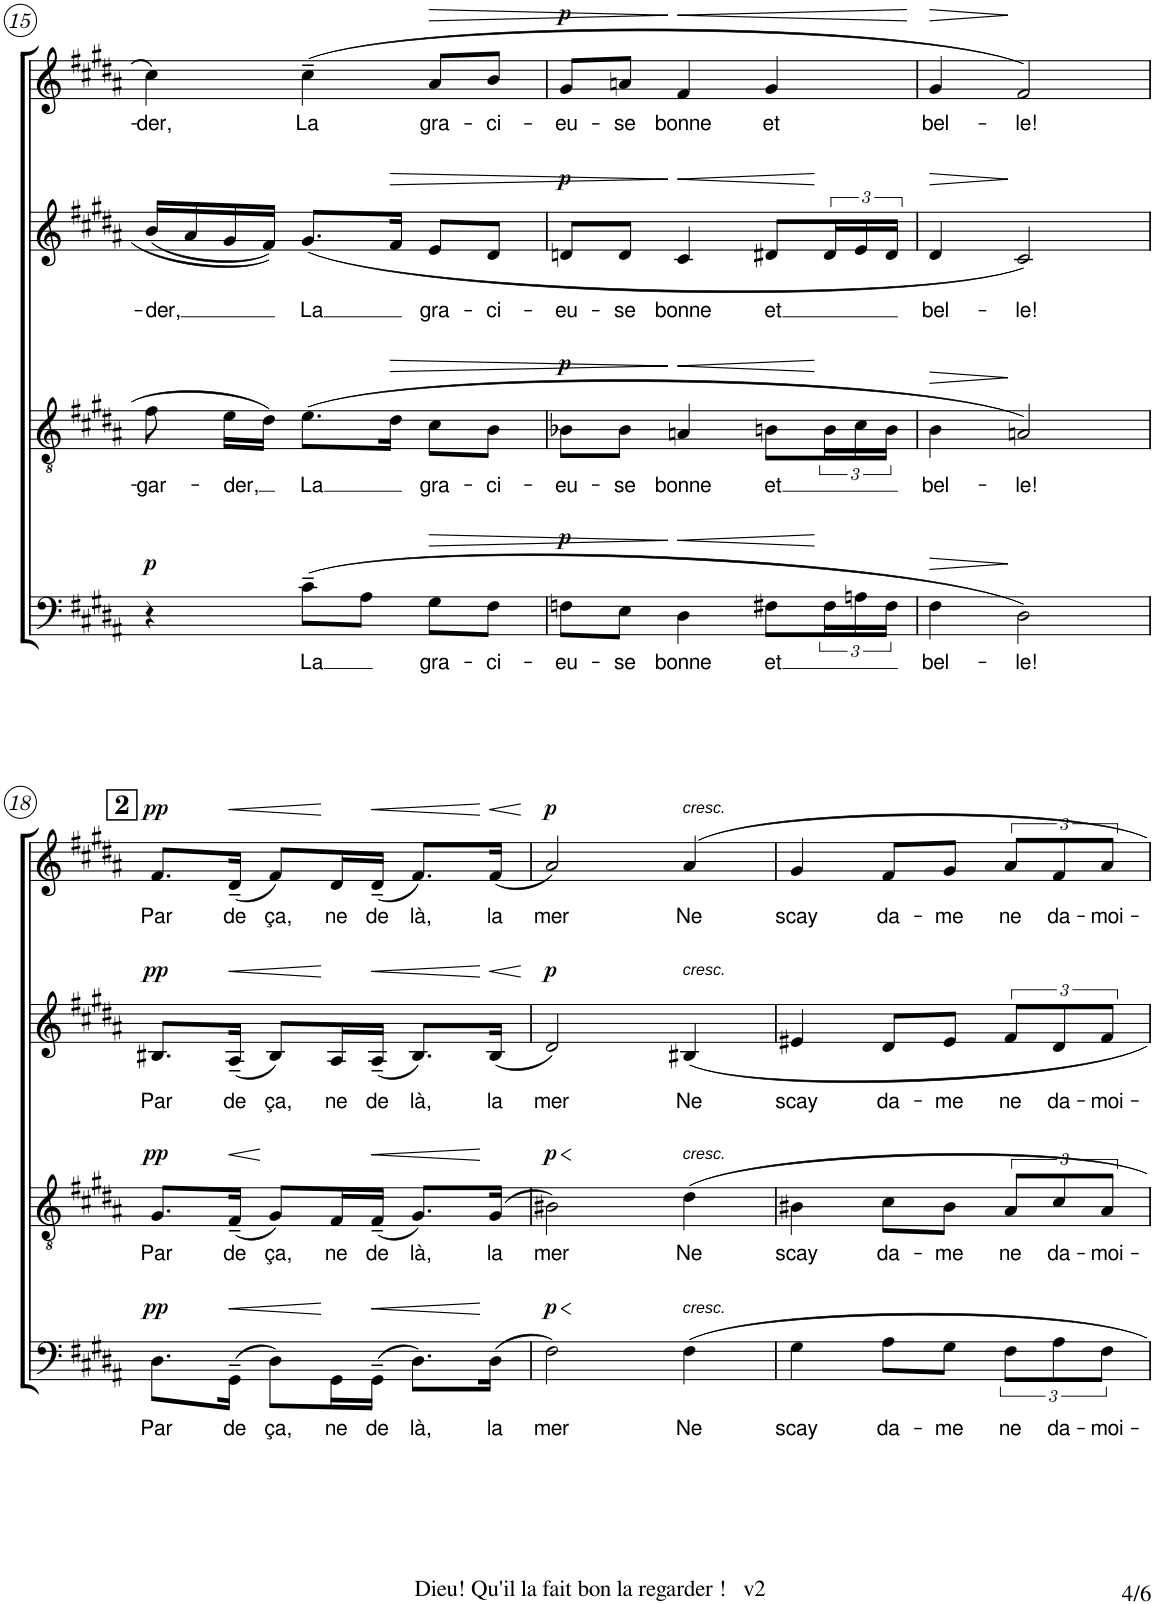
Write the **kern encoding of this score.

**kern	**text	**dynam	**kern	**text	**dynam	**kern	**text	**dynam	**kern	**text	**dynam
*part4	*part4	*part4	*part3	*part3	*part3	*part2	*part2	*part2	*part1	*part1	*part1
*staff4	*staff4	*staff4	*staff3	*staff3	*staff3	*staff2	*staff2	*staff2	*staff1	*staff1	*staff1
*I"Bass	*	*	*I"Tenor	*	*	*I"Alto	*	*	*I"Soprano	*	*
!!LO:PB:g=z
*clefF4	*	*	*clefGv2	*	*	*clefG2	*	*	*clefG2	*	*
*Trd7c12	*	*	*	*	*	*	*	*	*	*	*
*k[f#c#g#d#a#]	*	*	*k[f#c#g#d#a#]	*	*	*k[f#c#g#d#a#]	*	*	*k[f#c#g#d#a#]	*	*
*B:	*	*	*B:	*	*	*B:	*	*	*B:	*	*
*M3/4	*	*	*M3/4	*	*	*M3/4	*	*	*M3/4	*	*
=15	=15	=15	=15	=15	=15	=15	=15	=15	=15	=15	=15
!	!	!LO:DY:a	!	!LO:LY:b	!	!	!LO:LY:b	!	!	!LO:LY:b	!
4r	.	p	8f#\	-gar-	.	(16b/LL	-der,	.	4cc#\	-der,	.
.	.	.	.	.	.	16a#/	.	.	.	.	.
!	!	!	!	!LO:LY:b	!	!	!	!	!	!	!
.	.	.	16e\LL	-der,	.	16g#/	.	.	.	.	.
.	.	.	16d#\JJ	.	.	16f#/JJ)	.	.	.	.	.
!	!LO:LY:b	!	!	!LO:LY:b	!	!	!LO:LY:b	!	!	!LO:LY:b	!
(8c#~\L	La	.	(8.e\L	La	.	(8.g#/L	La	.	(4cc#~\	La	.
8A#\J	.	.	.	.	.	.	.	.	.	.	.
!	!	!	!	!	!LO:HP:b	!	!	!LO:HP:b	!	!	!
.	.	.	16d#\Jk	.	>	16f#/Jk	.	>	.	.	.
!	!LO:LY:b	!LO:HP:b	!	!LO:LY:b	!	!	!LO:LY:b	!	!	!LO:LY:b	!LO:HP:b
8G#\L	gra-	>	8c#\L	gra-	.	8e/L	gra-	.	8a#/L	gra-	>
!	!LO:LY:b	!	!	!LO:LY:b	!	!	!LO:LY:b	!	!	!LO:LY:b	!
8F#\J	-ci-	.	8B\J	-ci-	.	8d#/J	-ci-	.	8b/J	-ci-	.
=16	=16	=16	=16	=16	=16	=16	=16	=16	=16	=16	=16
!	!LO:LY:b	!LO:DY:a	!	!LO:LY:b	!LO:DY:a	!	!LO:LY:b	!LO:DY:a	!	!LO:LY:b	!LO:DY:a
8Fn\L	-eu-	p	8B-X\L	-eu-	p	8dn/L	-eu-	p	8g#/L	-eu-	p
!	!LO:LY:b	!	!	!LO:LY:b	!	!	!LO:LY:b	!	!	!LO:LY:b	!
8E\J	-se	.	8B-\J	-se	.	8d/J	-se	.	8an/J	-se	.
!	!LO:LY:b	!LO:HP:b	!	!LO:LY:b	!LO:HP:n=1:b	!	!LO:LY:b	!LO:HP:n=1:b	!	!LO:LY:b	!LO:HP:n=1:b
4D#\	bonne	<	4An/	bonne	] <	4c#/	bonne	] <	4f#/	bonne	] <
!	!LO:LY:b	!	!	!LO:LY:b	!	!	!LO:LY:b	!	!	!LO:LY:b	!
8F#X\L	et	.	8Bn\L	et	.	8d#X/L	et	.	4g#/	et	.
24F#\L	.	]	24B\L	.	[	24d#/L	.	[	.	.	.
24An\	.	.	24c#\	.	.	24e/	.	.	.	.	.
24F#\JJ	.	.	24B\JJ	.	.	24d#/JJ	.	.	.	.	.
.	.	.	.	.	.	.	.	.	.	.	[
=17	=17	=17	=17	=17	=17	=17	=17	=17	=17	=17	=17
!	!LO:LY:b	!LO:HP:b	!	!LO:LY:b	!LO:HP:b	!	!LO:LY:b	!LO:HP:b	!	!LO:LY:b	!LO:HP:b
4F#\	bel-	>	4B\	bel-	>	4d#/	bel-	>	4g#/	bel-	>
!	!LO:LY:b	!	!	!LO:LY:b	!	!	!LO:LY:b	!	!	!LO:LY:b	!
2D#\)	-le!	[	2An/)	-le!	]	2c#/)	-le!	]	2f#/)	-le!	]
!!LO:LB:g=z
!!LO:REH:place=s1:a:B:cj:fs=14:t=2
=18	=18	=18	=18	=18	=18	=18	=18	=18	=18	=18	=18
!	!LO:LY:b	!LO:DY:a	!	!LO:LY:b	!LO:DY:a	!	!LO:LY:b	!LO:DY:a	!	!LO:LY:b	!LO:DY:a
8.D#\L	Par	pp	8.G#/L	Par	pp	8.B#X/L	Par	pp	8.f#/L	Par	pp
!	!LO:LY:b	!LO:HP:b	!	!LO:LY:b	!LO:HP:b	!	!LO:LY:b	!LO:HP:b	!	!LO:LY:b	!LO:HP:b
(16GG#~\Jk	de	<	(16F#~/Jk	de	<	(16A#~/Jk	de	<	(16d#~/Jk	de	<
!	!LO:LY:b	!	!	!LO:LY:b	!	!	!LO:LY:b	!	!	!LO:LY:b	!
8D#\L)	ça,	.	8G#/L)	ça,	[	8B#/L)	ça,	.	8f#/L)	ça,	.
!	!LO:LY:b	!	!	!LO:LY:b	!	!	!LO:LY:b	!	!	!LO:LY:b	!
16GG#\L	ne	]	16F#/L	ne	.	16A#/L	ne	[	16d#/L	ne	[
!	!LO:LY:b	!LO:HP:b	!	!LO:LY:b	!LO:HP:b	!	!LO:LY:b	!LO:HP:b	!	!LO:LY:b	!LO:HP:b
(16GG#~\JJ	de	<	(16F#~/JJ	de	<	(16A#~/JJ	de	<	(16d#~/JJ	de	<
!	!LO:LY:b	!	!	!LO:LY:b	!	!	!LO:LY:b	!	!	!LO:LY:b	!
8.D#\L)	là,	.	8.G#/L)	là,	.	8.B#/L)	là,	.	8.f#/L)	là,	.
!	!LO:LY:b	!	!	!LO:LY:b	!	!	!LO:LY:b	!LO:HP:n=1:b	!	!LO:LY:b	!LO:HP:n=1:b
(16D#\Jk	la	[	(16G#/Jk	la	[	(16B#/Jk	la	[ <	(16f#/Jk	la	[ <
.	.	[	.	.	.	.	.	[	.	.	[
=19	=19	=19	=19	=19	=19	=19	=19	=19	=19	=19	=19
!	!LO:LY:b	!LO:DY:a	!	!LO:LY:b	!LO:DY:a	!	!LO:LY:b	!LO:DY:a	!	!LO:LY:b	!LO:DY:a
2F#\)	mer	p	2B#X\)	mer	p	2d#/)	mer	p	2a#/)	mer	p
!	!	!	!	!	!	!	!	!	!LO:TX:a:i:t=cresc.	!	!
!	!	!	!	!	!	!LO:TX:a:i:t=cresc.	!	!	!	!	!
!	!	!	!LO:TX:a:i:t=cresc.	!	!	!	!	!	!	!	!
!LO:TX:a:i:t=cresc.	!	!	!	!	!	!	!	!	!	!	!
!	!LO:LY:b	!	!	!LO:LY:b	!	!	!LO:LY:b	!	!	!LO:LY:b	!
4F#\	Ne	.	4d#\	Ne	.	4B#X/	Ne	.	4a#/	Ne	.
=20	=20	=20	=20	=20	=20	=20	=20	=20	=20	=20	=20
!	!LO:LY:b	!	!	!LO:LY:b	!	!	!LO:LY:b	!	!	!LO:LY:b	!
4G#\	scay	.	4B#X\	scay	.	4e#X/	scay	.	4g#/	scay	.
!	!LO:LY:b	!	!	!LO:LY:b	!	!	!LO:LY:b	!	!	!LO:LY:b	!
8A#\L	da-	.	8c#\L	da-	.	8d#/L	da-	.	8f#/L	da-	.
!	!LO:LY:b	!	!	!LO:LY:b	!	!	!LO:LY:b	!	!	!LO:LY:b	!
8G#\J	-me	.	8B#\J	-me	.	8e#/J	-me	.	8g#/J	-me	.
!	!LO:LY:b	!	!	!LO:LY:b	!	!	!LO:LY:b	!	!	!LO:LY:b	!
12F#\L	ne	.	12A#/L	ne	.	12f#/L	ne	.	12a#/L	ne	.
!	!LO:LY:b	!	!	!LO:LY:b	!	!	!LO:LY:b	!	!	!LO:LY:b	!
12A#\	da-	.	12c#/	da-	.	12d#/	da-	.	12f#/	da-	.
!	!LO:LY:b	!	!	!LO:LY:b	!	!	!LO:LY:b	!	!	!LO:LY:b	!
12F#\J	-moi-	.	12A#/J	-moi-	.	12f#/J	-moi-	.	12a#/J	-moi-	.
=	=	=	=	=	=	=	=	=	=	=	=
*-	*-	*-	*-	*-	*-	*-	*-	*-	*-	*-	*-
